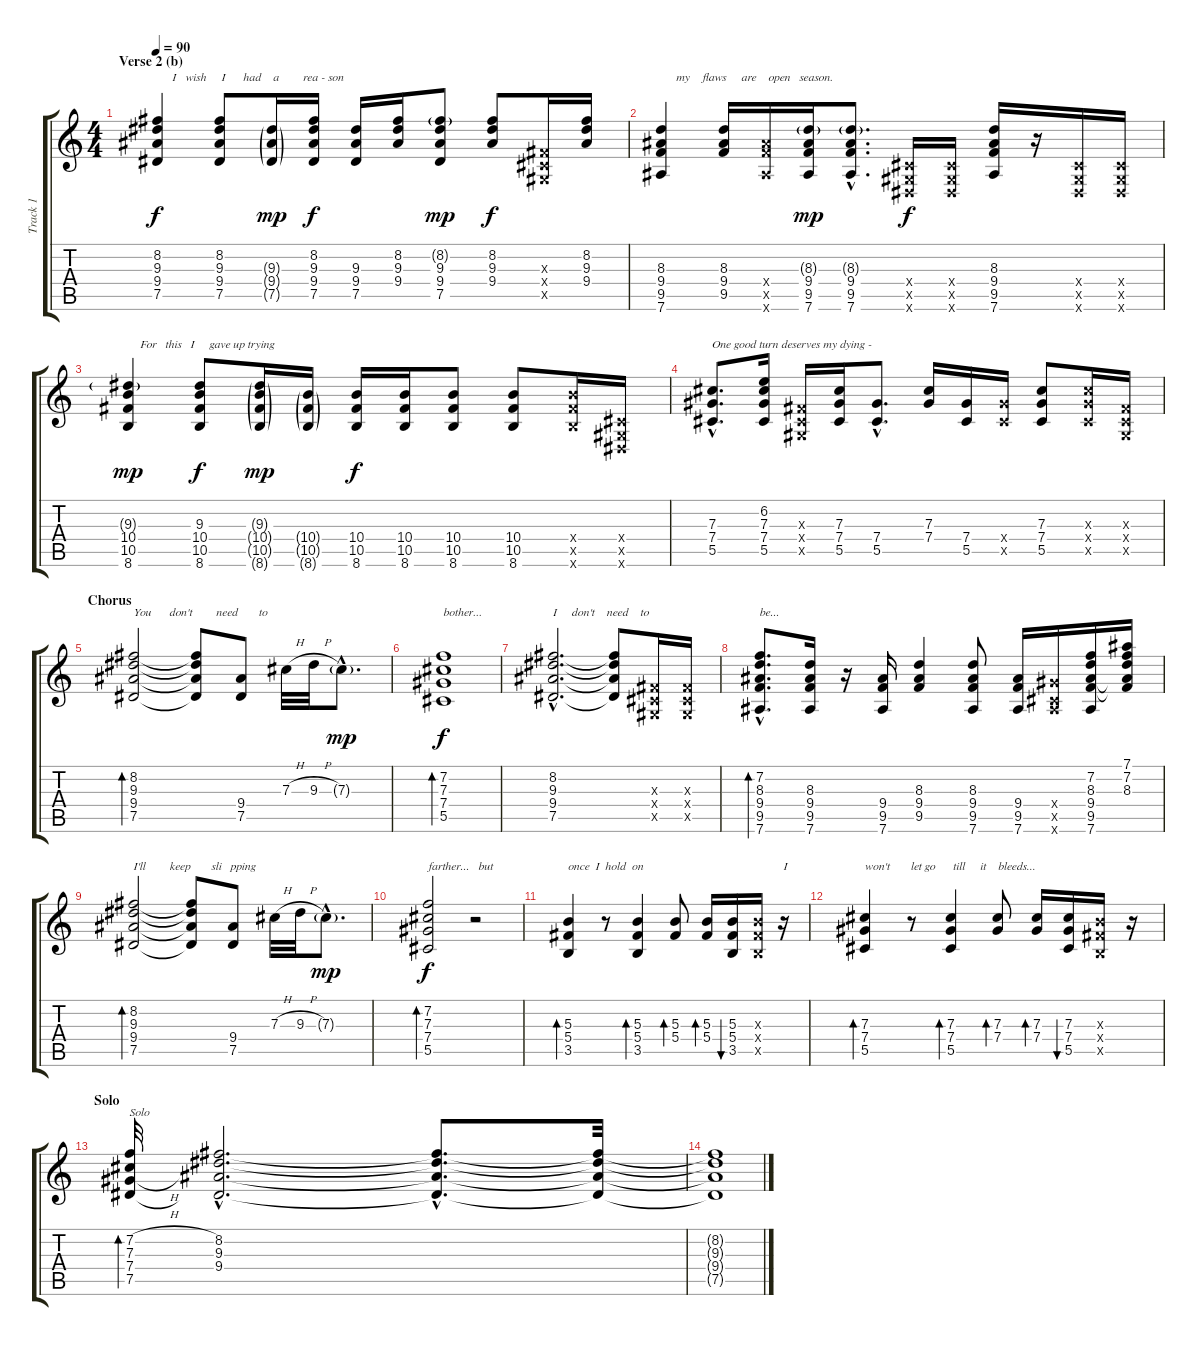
\track ("Track 1" "Track 1") {instrument acousticguitarsteel}
\staff {score tabs}
\tuning (Eb4 Bb3 Gb3 Db3 Ab2 Eb2) {hide}
\ts (4 4)
\section ("" "Verse 2 (b)")
\tempo 90
\clef g2
\ks c
(8.2 9.3 9.4 7.5).4{txt "     I   wish     I      had    a        rea - son" dy f} (8.2 9.3 9.4 7.5).8 (9.3{g} 9.4{g} 7.5{g}).16{dy mp} (8.2 9.3 9.4 7.5).16{dy f} (9.3 9.4 7.5).16 (8.2 9.3 9.4).16 (8.2{g} 9.3 9.4 7.5).8{dy mp} (8.2 9.3 9.4).8{dy f} (0.3{x} 0.4{x} 0.5{x}).16 (8.2 9.3 9.4).16 |
(8.3 9.4 9.5 7.6).4{txt "     my    flaws     are    open   season."} (8.3 9.4 9.5).16 (9.4{x} 9.5{x} 7.6{x}).16 (8.3{g} 9.4 9.5 7.6).16{dy mp} (8.3{g hac} 9.4{hac} 9.5{hac} 7.6{hac}).8{d} (0.4{x} 0.5{x} 0.6{x}).16{dy f} (0.4{x} 0.5{x} 0.6{x}).16 (8.3 9.4 9.5 7.6).16 r.16 (0.4{x} 0.5{x} 0.6{x}).16 (0.4{x} 0.5{x} 0.6{x}).16 |
(9.3{g} 10.4 10.5 8.6).4{txt "    For   this   I     gave up trying" dy mp} (9.3 10.4 10.5 8.6).8{dy f} (9.3{g} 10.4{g} 10.5{g} 8.6{g}).16{dy mp} (10.4{g} 10.5{g} 8.6{g}).16 (10.4 10.5 8.6).16{dy f} (10.4 10.5 8.6).16 (10.4 10.5 8.6).8 (10.4 10.5 8.6).8 (10.4{x} 10.5{x} 8.6{x}).16 (0.4{x} 0.5{x} 0.6{x}).16 |
(7.3{hac} 7.4{hac} 5.5{hac}).8{d txt "One good turn deserves my dying -"} (6.2 7.3 7.4 5.5).16 (0.3{x} 0.4{x} 0.5{x}).16 (7.3 7.4 5.5).16 (7.4{hac} 5.5{hac}).8{d} (7.3 7.4).16 (7.4 5.5).16 (7.4{x} 5.5{x}).16 (7.3 7.4 5.5).8 (7.3{x} 7.4{x} 5.5{x}).16 (0.3{x} 0.4{x} 0.5{x}).16 |
\section ("" "Chorus")
(8.2 9.3 9.4 7.5).2{bd 120 txt "You      don't        need       to"} (8.2{t} 9.3{t} 9.4{t} 7.5{t}).8 (9.4 7.5).8 7.3{h}.32 9.3{h}.32 7.3{g hac}.8{d dy mp} |
(7.2 7.3 7.4 5.5).1{bd 120 txt "bother..." dy f} |
(8.2{hac} 9.3{hac} 9.4{hac} 7.5{hac}).2{d txt "I     don't    need    to"} (8.2{t} 9.3{t} 9.4{t} 7.5{t}).8 (0.3{x} 0.4{x} 0.5{x}).16 (0.3{x} 0.4{x} 0.5{x}).16 |
(7.2{hac} 8.3{hac} 9.4{hac} 9.5{hac} 7.6{hac}).8{d bd 60 txt "be..."} (8.3 9.4 9.5 7.6).16 r.16 (9.4 9.5 7.6).16 (8.3 9.4 9.5).4 (8.3 9.4 9.5 7.6).8 (9.4 9.5 7.6).16 (7.4{x} 5.5{x} 7.6{x}).16 (7.2 8.3 9.4 9.5 7.6).16 (7.1 7.2 8.3 9.4{t} 9.5{t}).16 |
(8.2 9.3 9.4 7.5).2{bd 120 txt "I'll        keep       sli   pping "} (8.2{t} 9.3{t} 9.4{t} 7.5{t}).8 (9.4 7.5).8 7.3{h}.32 9.3{h}.32 7.3{g hac}.8{d dy mp} |
(7.2 7.3 7.4 5.5).2{bd 120 txt "farther...   but" dy f} r.2 |
(5.3 5.4 3.5).4{bd 60 txt "once  I  hold  on"} r.8 (5.3 5.4 3.5).4{bd 60} (5.3 5.4).8{bd 60} (5.3 5.4).16{bd 60} (5.3 5.4 3.5).16{bu 60} (5.3{x} 5.4{x} 3.5{x}).16 r.16{txt "I"} |
(7.3 7.4 5.5).4{bd 60 txt "won't       let go      till     it    bleeds..."} r.8 (7.3 7.4 5.5).4{bd 60} (7.3 7.4).8{bd 60} (7.3 7.4).16{bd 60} (7.3 7.4 5.5).16{bu 60} (5.3{x} 5.4{x} 3.5{x}).16 r.16 |
\section ("" "Solo")
(7.2{h} 7.3{h} 7.4{h} 7.5).32{bd 60 txt "Solo"} (8.2{hac} 9.3{hac} 9.4{hac} 7.5{hac t}).2{d} (8.2{hac t} 9.3{hac t} 9.4{hac t} 7.5{hac t}).8{d} (8.2{t} 9.3{t} 9.4{t} 7.5{t}).32 |
(8.2{t} 9.3{t} 9.4{t} 7.5{t}).1
